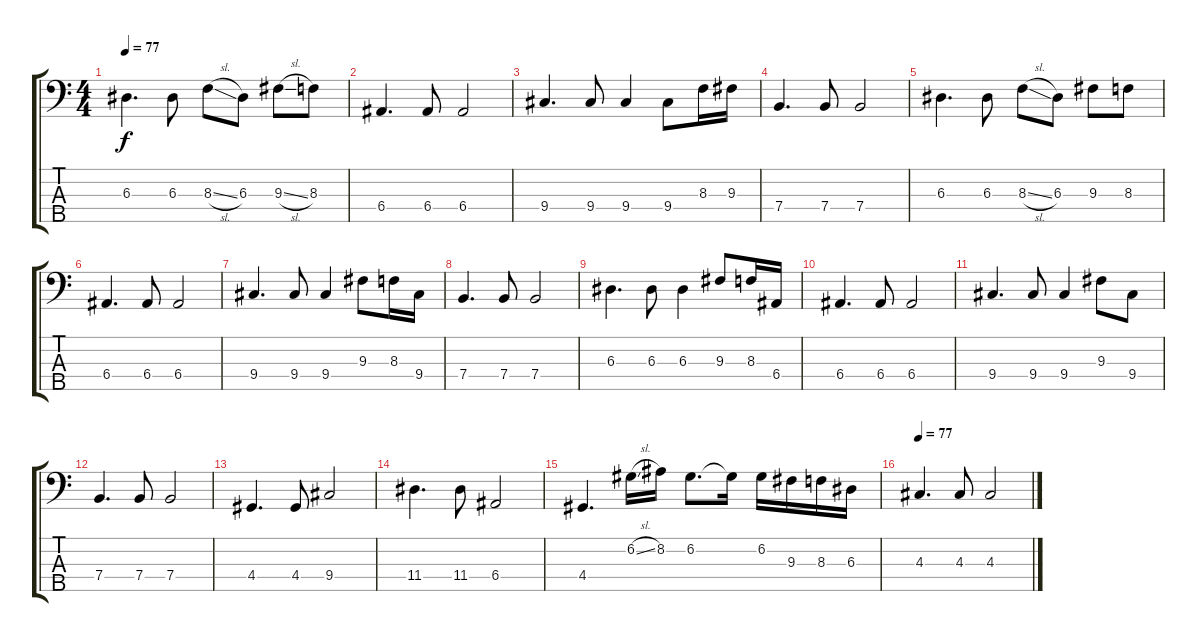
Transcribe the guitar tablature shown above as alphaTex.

\track "" {instrument electricbassfinger}
\staff {score tabs}
\tuning (G2 D2 A1 E1 B0) {hide}
\ts (4 4)
\tempo 77
\clef f4
\ks c
6.3.4{d dy f} 6.3.8 8.3{sl}.8 6.3.8 9.3{sl}.8 8.3.8 |
6.4.4{d} 6.4.8 6.4.2 |
9.4.4{d} 9.4.8 9.4.4 9.4.8 8.3.16 9.3.16 |
7.4.4{d} 7.4.8 7.4.2 |
6.3.4{d} 6.3.8 8.3{sl}.8 6.3.8 9.3.8 8.3.8 |
6.4.4{d} 6.4.8 6.4.2 |
9.4.4{d} 9.4.8 9.4.4 9.3.8 8.3.16 9.4.16 |
7.4.4{d} 7.4.8 7.4.2 |
6.3.4{d} 6.3.8 6.3.4 9.3.8 8.3.16 6.4.16 |
6.4.4{d} 6.4.8 6.4.2 |
9.4.4{d} 9.4.8 9.4.4 9.3.8 9.4.8 |
7.4.4{d} 7.4.8 7.4.2 |
4.4.4{d} 4.4.8 9.4.2 |
11.4.4{d} 11.4.8 6.4.2 |
4.4.4{d} 6.2{sl}.16 8.2.16 6.2.8{d} 6.2{t}.16 6.2.16 9.3.16 8.3.16 6.3.16 |
\tempo 77
4.3.4{d} 4.3.8 4.3.2
